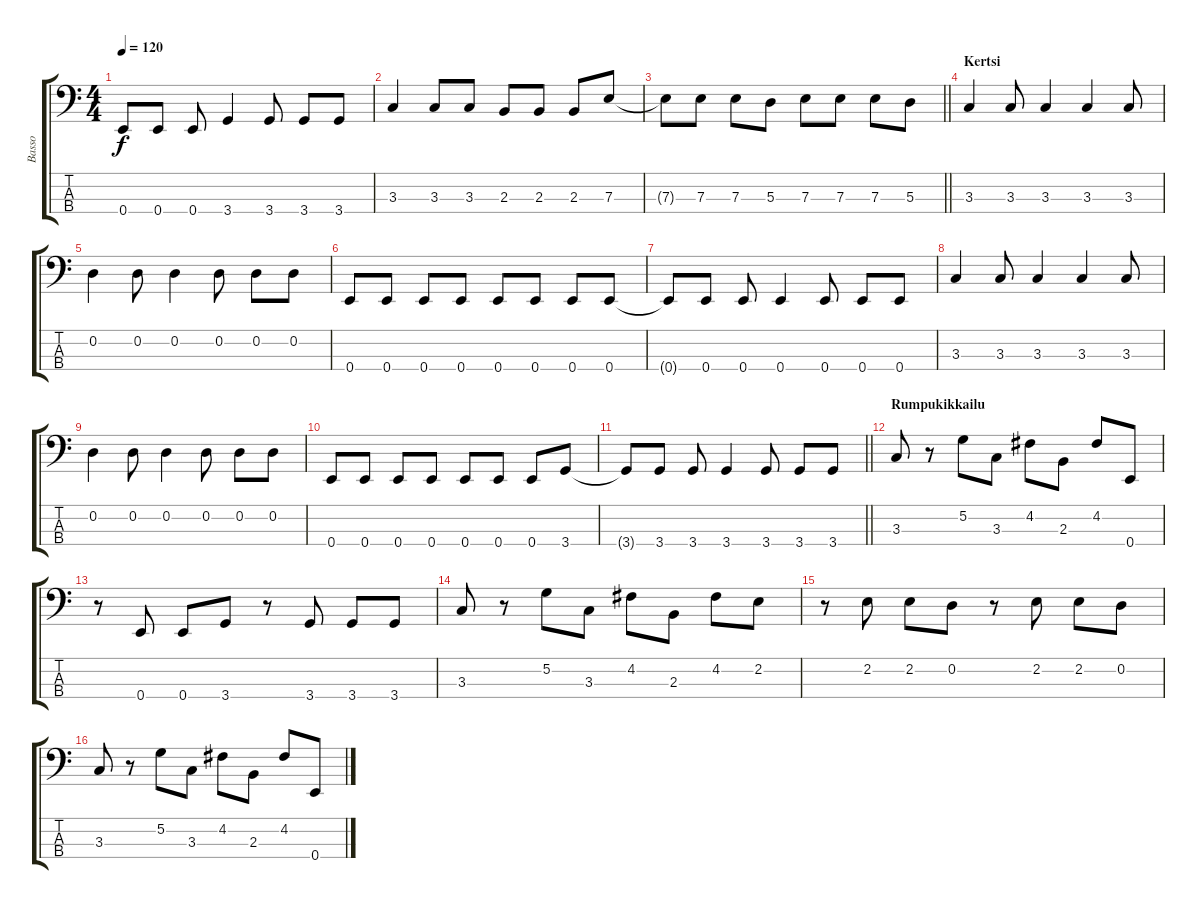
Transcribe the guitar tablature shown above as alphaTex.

\track ("Basso" "Basso") {instrument electricbassfinger}
\staff {score tabs}
\tuning (G2 D2 A1 E1) {hide}
\ts (4 4)
\tempo 120
\clef f4
\ks c
0.4{t}.8{dy f} 0.4.8 0.4.8 3.4.4 3.4.8 3.4.8 3.4.8 |
3.3.4 3.3.8 3.3.8 2.3.8 2.3.8 2.3.8 7.3.8 |
\barLineRight lightlight
7.3{t}.8 7.3.8 7.3.8 5.3.8 7.3.8 7.3.8 7.3.8 5.3.8 |
\section ("" "Kertsi")
3.3.4 3.3.8 3.3.4 3.3.4 3.3.8 |
0.2.4 0.2.8 0.2.4 0.2.8 0.2.8 0.2.8 |
0.4.8 0.4.8 0.4.8 0.4.8 0.4.8 0.4.8 0.4.8 0.4.8 |
0.4{t}.8 0.4.8 0.4.8 0.4.4 0.4.8 0.4.8 0.4.8 |
3.3.4 3.3.8 3.3.4 3.3.4 3.3.8 |
0.2.4 0.2.8 0.2.4 0.2.8 0.2.8 0.2.8 |
0.4.8 0.4.8 0.4.8 0.4.8 0.4.8 0.4.8 0.4.8 3.4.8 |
\barLineRight lightlight
3.4{t}.8 3.4.8 3.4.8 3.4.4 3.4.8 3.4.8 3.4.8 |
\section ("" "Rumpukikkailu")
3.3.8 r.8 5.2.8 3.3.8 4.2.8 2.3.8 4.2.8 0.4.8 |
r.8 0.4.8 0.4.8 3.4.8 r.8 3.4.8 3.4.8 3.4.8 |
3.3.8 r.8 5.2.8 3.3.8 4.2.8 2.3.8 4.2.8 2.2.8 |
r.8 2.2.8 2.2.8 0.2.8 r.8 2.2.8 2.2.8 0.2.8 |
3.3.8 r.8 5.2.8 3.3.8 4.2.8 2.3.8 4.2.8 0.4.8
